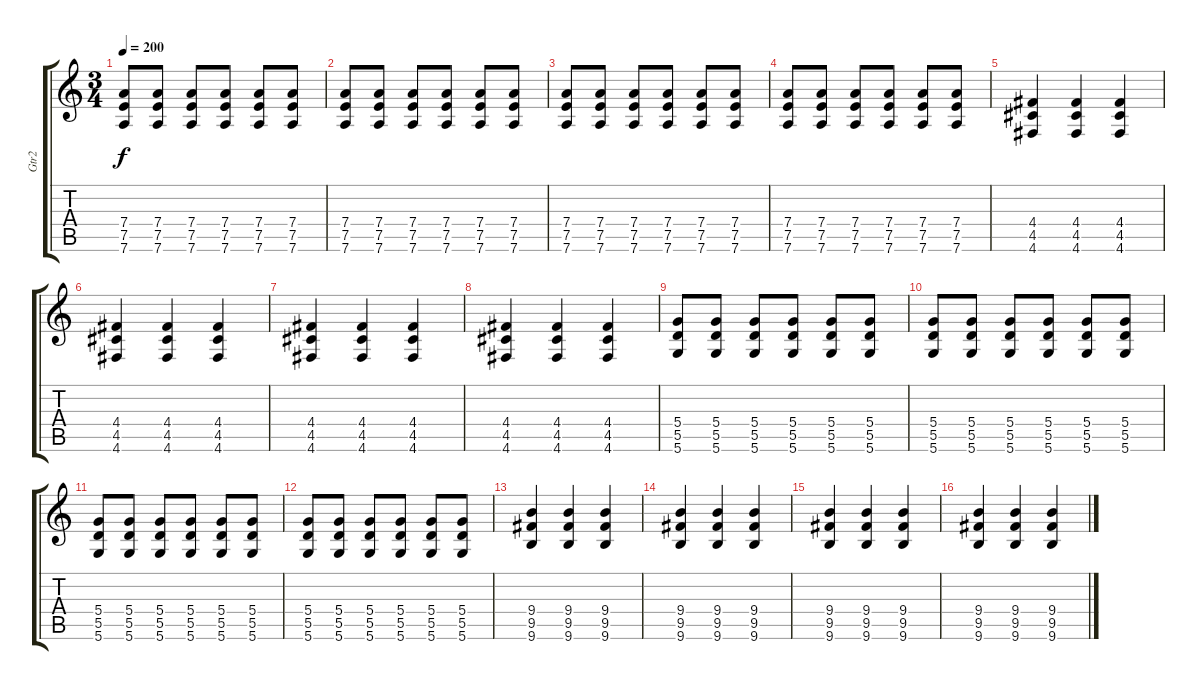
\track ("Gtr2" "Gtr2") {instrument distortionguitar}
\staff {score tabs}
\tuning (E4 B3 G3 D3 A2 D2) {hide}
\ts (3 4)
\tempo 200
\clef g2
\ks c
(7.4 7.5 7.6).8{dy f} (7.4 7.5 7.6).8 (7.4 7.5 7.6).8 (7.4 7.5 7.6).8 (7.4 7.5 7.6).8 (7.4 7.5 7.6).8 |
(7.4 7.5 7.6).8 (7.4 7.5 7.6).8 (7.4 7.5 7.6).8 (7.4 7.5 7.6).8 (7.4 7.5 7.6).8 (7.4 7.5 7.6).8 |
(7.4 7.5 7.6).8 (7.4 7.5 7.6).8 (7.4 7.5 7.6).8 (7.4 7.5 7.6).8 (7.4 7.5 7.6).8 (7.4 7.5 7.6).8 |
(7.4 7.5 7.6).8 (7.4 7.5 7.6).8 (7.4 7.5 7.6).8 (7.4 7.5 7.6).8 (7.4 7.5 7.6).8 (7.4 7.5 7.6).8 |
(4.4 4.5 4.6).4 (4.4 4.5 4.6).4 (4.4 4.5 4.6).4 |
(4.4 4.5 4.6).4 (4.4 4.5 4.6).4 (4.4 4.5 4.6).4 |
(4.4 4.5 4.6).4 (4.4 4.5 4.6).4 (4.4 4.5 4.6).4 |
(4.4 4.5 4.6).4 (4.4 4.5 4.6).4 (4.4 4.5 4.6).4 |
(5.4 5.5 5.6).8 (5.4 5.5 5.6).8 (5.4 5.5 5.6).8 (5.4 5.5 5.6).8 (5.4 5.5 5.6).8 (5.4 5.5 5.6).8 |
(5.4 5.5 5.6).8 (5.4 5.5 5.6).8 (5.4 5.5 5.6).8 (5.4 5.5 5.6).8 (5.4 5.5 5.6).8 (5.4 5.5 5.6).8 |
(5.4 5.5 5.6).8 (5.4 5.5 5.6).8 (5.4 5.5 5.6).8 (5.4 5.5 5.6).8 (5.4 5.5 5.6).8 (5.4 5.5 5.6).8 |
(5.4 5.5 5.6).8 (5.4 5.5 5.6).8 (5.4 5.5 5.6).8 (5.4 5.5 5.6).8 (5.4 5.5 5.6).8 (5.4 5.5 5.6).8 |
(9.4 9.5 9.6).4 (9.4 9.5 9.6).4 (9.4 9.5 9.6).4 |
(9.4 9.5 9.6).4 (9.4 9.5 9.6).4 (9.4 9.5 9.6).4 |
(9.4 9.5 9.6).4 (9.4 9.5 9.6).4 (9.4 9.5 9.6).4 |
(9.4 9.5 9.6).4 (9.4 9.5 9.6).4 (9.4 9.5 9.6).4
